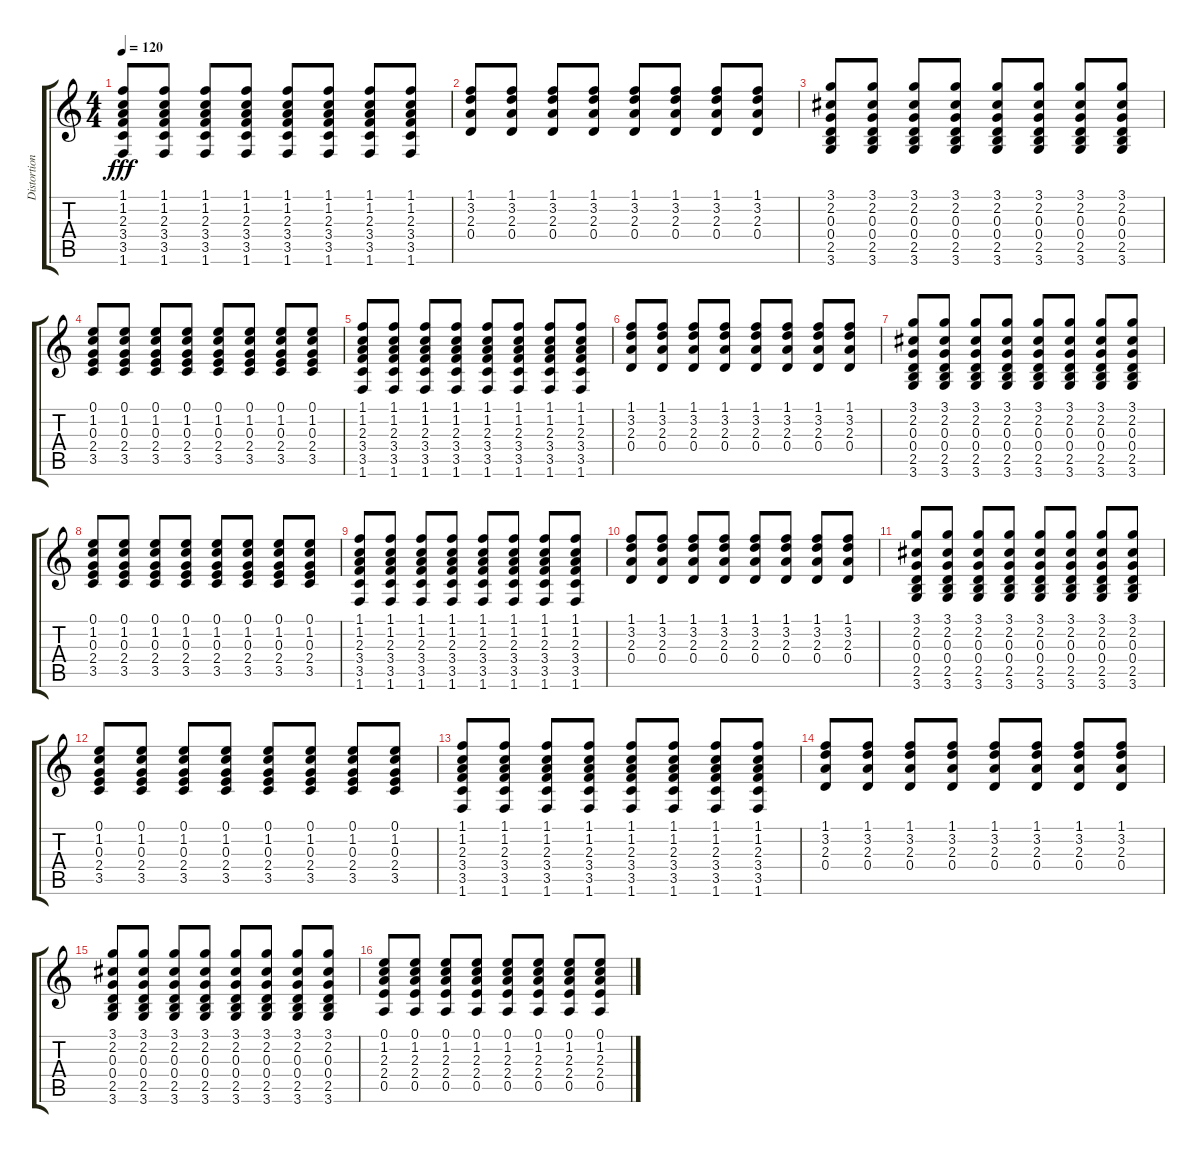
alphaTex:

\track ("Distortion Guitar" "Distortion") {instrument distortionguitar}
\staff {score tabs}
\tuning (E4 B3 G3 D3 A2 E2) {hide}
\ts (4 4)
\tempo 120
\clef g2
\ks c
(1.1 1.2 2.3 3.4 3.5 1.6).8{dy fff} (1.1 1.2 2.3 3.4 3.5 1.6).8 (1.1 1.2 2.3 3.4 3.5 1.6).8 (1.1 1.2 2.3 3.4 3.5 1.6).8 (1.1 1.2 2.3 3.4 3.5 1.6).8 (1.1 1.2 2.3 3.4 3.5 1.6).8 (1.1 1.2 2.3 3.4 3.5 1.6).8 (1.1 1.2 2.3 3.4 3.5 1.6).8 |
(1.1 3.2 2.3 0.4).8 (1.1 3.2 2.3 0.4).8 (1.1 3.2 2.3 0.4).8 (1.1 3.2 2.3 0.4).8 (1.1 3.2 2.3 0.4).8 (1.1 3.2 2.3 0.4).8 (1.1 3.2 2.3 0.4).8 (1.1 3.2 2.3 0.4).8 |
(3.1 2.2 0.3 0.4 2.5 3.6).8 (3.1 2.2 0.3 0.4 2.5 3.6).8 (3.1 2.2 0.3 0.4 2.5 3.6).8 (3.1 2.2 0.3 0.4 2.5 3.6).8 (3.1 2.2 0.3 0.4 2.5 3.6).8 (3.1 2.2 0.3 0.4 2.5 3.6).8 (3.1 2.2 0.3 0.4 2.5 3.6).8 (3.1 2.2 0.3 0.4 2.5 3.6).8 |
(0.1 1.2 0.3 2.4 3.5).8 (0.1 1.2 0.3 2.4 3.5).8 (0.1 1.2 0.3 2.4 3.5).8 (0.1 1.2 0.3 2.4 3.5).8 (0.1 1.2 0.3 2.4 3.5).8 (0.1 1.2 0.3 2.4 3.5).8 (0.1 1.2 0.3 2.4 3.5).8 (0.1 1.2 0.3 2.4 3.5).8 |
(1.1 1.2 2.3 3.4 3.5 1.6).8 (1.1 1.2 2.3 3.4 3.5 1.6).8 (1.1 1.2 2.3 3.4 3.5 1.6).8 (1.1 1.2 2.3 3.4 3.5 1.6).8 (1.1 1.2 2.3 3.4 3.5 1.6).8 (1.1 1.2 2.3 3.4 3.5 1.6).8 (1.1 1.2 2.3 3.4 3.5 1.6).8 (1.1 1.2 2.3 3.4 3.5 1.6).8 |
(1.1 3.2 2.3 0.4).8 (1.1 3.2 2.3 0.4).8 (1.1 3.2 2.3 0.4).8 (1.1 3.2 2.3 0.4).8 (1.1 3.2 2.3 0.4).8 (1.1 3.2 2.3 0.4).8 (1.1 3.2 2.3 0.4).8 (1.1 3.2 2.3 0.4).8 |
(3.1 2.2 0.3 0.4 2.5 3.6).8 (3.1 2.2 0.3 0.4 2.5 3.6).8 (3.1 2.2 0.3 0.4 2.5 3.6).8 (3.1 2.2 0.3 0.4 2.5 3.6).8 (3.1 2.2 0.3 0.4 2.5 3.6).8 (3.1 2.2 0.3 0.4 2.5 3.6).8 (3.1 2.2 0.3 0.4 2.5 3.6).8 (3.1 2.2 0.3 0.4 2.5 3.6).8 |
(0.1 1.2 0.3 2.4 3.5).8 (0.1 1.2 0.3 2.4 3.5).8 (0.1 1.2 0.3 2.4 3.5).8 (0.1 1.2 0.3 2.4 3.5).8 (0.1 1.2 0.3 2.4 3.5).8 (0.1 1.2 0.3 2.4 3.5).8 (0.1 1.2 0.3 2.4 3.5).8 (0.1 1.2 0.3 2.4 3.5).8 |
(1.1 1.2 2.3 3.4 3.5 1.6).8 (1.1 1.2 2.3 3.4 3.5 1.6).8 (1.1 1.2 2.3 3.4 3.5 1.6).8 (1.1 1.2 2.3 3.4 3.5 1.6).8 (1.1 1.2 2.3 3.4 3.5 1.6).8 (1.1 1.2 2.3 3.4 3.5 1.6).8 (1.1 1.2 2.3 3.4 3.5 1.6).8 (1.1 1.2 2.3 3.4 3.5 1.6).8 |
(1.1 3.2 2.3 0.4).8 (1.1 3.2 2.3 0.4).8 (1.1 3.2 2.3 0.4).8 (1.1 3.2 2.3 0.4).8 (1.1 3.2 2.3 0.4).8 (1.1 3.2 2.3 0.4).8 (1.1 3.2 2.3 0.4).8 (1.1 3.2 2.3 0.4).8 |
(3.1 2.2 0.3 0.4 2.5 3.6).8 (3.1 2.2 0.3 0.4 2.5 3.6).8 (3.1 2.2 0.3 0.4 2.5 3.6).8 (3.1 2.2 0.3 0.4 2.5 3.6).8 (3.1 2.2 0.3 0.4 2.5 3.6).8 (3.1 2.2 0.3 0.4 2.5 3.6).8 (3.1 2.2 0.3 0.4 2.5 3.6).8 (3.1 2.2 0.3 0.4 2.5 3.6).8 |
(0.1 1.2 0.3 2.4 3.5).8 (0.1 1.2 0.3 2.4 3.5).8 (0.1 1.2 0.3 2.4 3.5).8 (0.1 1.2 0.3 2.4 3.5).8 (0.1 1.2 0.3 2.4 3.5).8 (0.1 1.2 0.3 2.4 3.5).8 (0.1 1.2 0.3 2.4 3.5).8 (0.1 1.2 0.3 2.4 3.5).8 |
(1.1 1.2 2.3 3.4 3.5 1.6).8 (1.1 1.2 2.3 3.4 3.5 1.6).8 (1.1 1.2 2.3 3.4 3.5 1.6).8 (1.1 1.2 2.3 3.4 3.5 1.6).8 (1.1 1.2 2.3 3.4 3.5 1.6).8 (1.1 1.2 2.3 3.4 3.5 1.6).8 (1.1 1.2 2.3 3.4 3.5 1.6).8 (1.1 1.2 2.3 3.4 3.5 1.6).8 |
(1.1 3.2 2.3 0.4).8 (1.1 3.2 2.3 0.4).8 (1.1 3.2 2.3 0.4).8 (1.1 3.2 2.3 0.4).8 (1.1 3.2 2.3 0.4).8 (1.1 3.2 2.3 0.4).8 (1.1 3.2 2.3 0.4).8 (1.1 3.2 2.3 0.4).8 |
(3.1 2.2 0.3 0.4 2.5 3.6).8 (3.1 2.2 0.3 0.4 2.5 3.6).8 (3.1 2.2 0.3 0.4 2.5 3.6).8 (3.1 2.2 0.3 0.4 2.5 3.6).8 (3.1 2.2 0.3 0.4 2.5 3.6).8 (3.1 2.2 0.3 0.4 2.5 3.6).8 (3.1 2.2 0.3 0.4 2.5 3.6).8 (3.1 2.2 0.3 0.4 2.5 3.6).8 |
(0.1 1.2 2.3 2.4 0.5).8 (0.1 1.2 2.3 2.4 0.5).8 (0.1 1.2 2.3 2.4 0.5).8 (0.1 1.2 2.3 2.4 0.5).8 (0.1 1.2 2.3 2.4 0.5).8 (0.1 1.2 2.3 2.4 0.5).8 (0.1 1.2 2.3 2.4 0.5).8 (0.1 1.2 2.3 2.4 0.5).8
